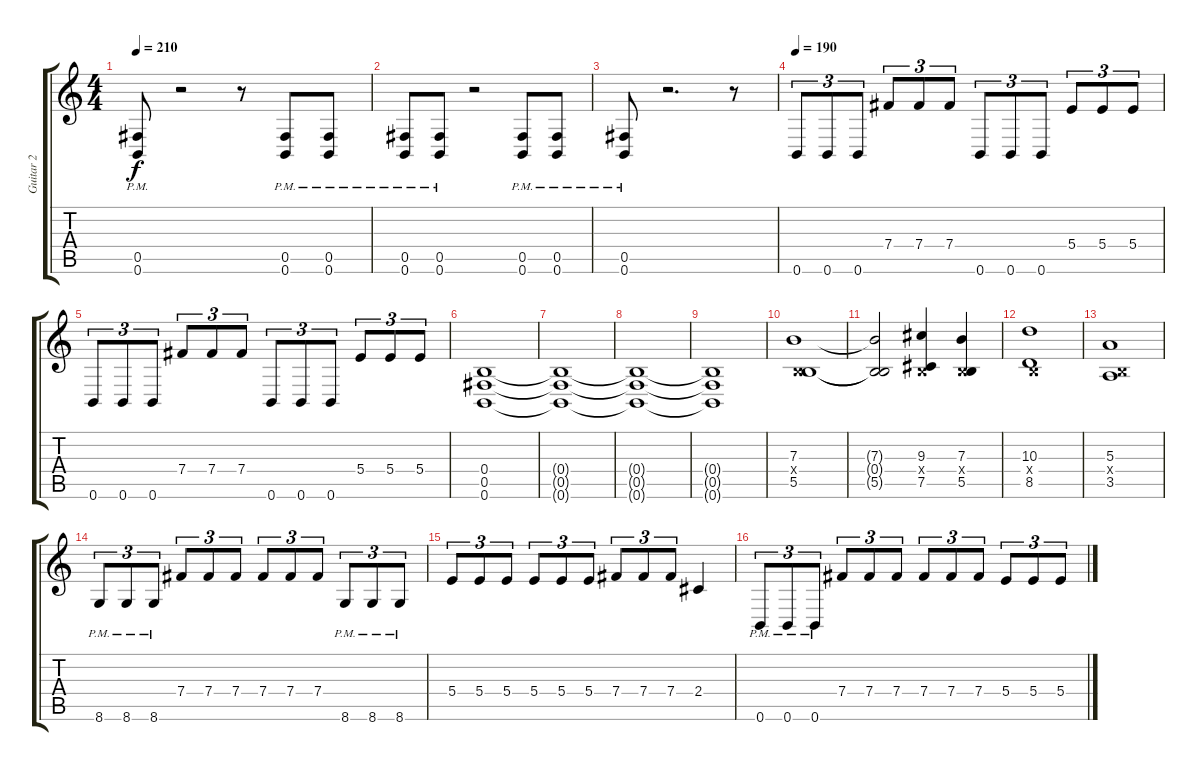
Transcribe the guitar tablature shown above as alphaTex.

\track ("Guitar 2" "Guitar 2") {instrument distortionguitar}
\staff {score tabs}
\tuning (Db4 Ab3 E3 B2 Gb2 B1) {hide}
\ts (4 4)
\tempo 210
\clef g2
\ks c
(0.5{pm} 0.6{pm}).8{dy f} r.2 r.8 (0.5{pm} 0.6{pm}).8 (0.5{pm} 0.6{pm}).8 |
(0.5{pm} 0.6{pm}).8 (0.5{pm} 0.6{pm}).8 r.2 (0.5{pm} 0.6{pm}).8 (0.5{pm} 0.6{pm}).8 |
(0.5{pm} 0.6{pm}).8 r.2{d} r.8 |
\tempo 190
0.6.8{tu (3 2)} 0.6.8{tu (3 2)} 0.6.8{tu (3 2)} 7.4.8{tu (3 2)} 7.4.8{tu (3 2)} 7.4.8{tu (3 2)} 0.6.8{tu (3 2)} 0.6.8{tu (3 2)} 0.6.8{tu (3 2)} 5.4.8{tu (3 2)} 5.4.8{tu (3 2)} 5.4.8{tu (3 2)} |
0.6.8{tu (3 2)} 0.6.8{tu (3 2)} 0.6.8{tu (3 2)} 7.4.8{tu (3 2)} 7.4.8{tu (3 2)} 7.4.8{tu (3 2)} 0.6.8{tu (3 2)} 0.6.8{tu (3 2)} 0.6.8{tu (3 2)} 5.4.8{tu (3 2)} 5.4.8{tu (3 2)} 5.4.8{tu (3 2)} |
(0.4 0.5 0.6).1 |
(0.4{t} 0.5{t} 0.6{t}).1 |
(0.4{t} 0.5{t} 0.6{t}).1 |
(0.4{t} 0.5{t} 0.6{t}).1 |
(7.3 0.4{x} 5.5).1 |
(7.3{t} 0.4{t} 5.5{t}).2 (9.3 0.4{x} 7.5).4 (7.3 0.4{x} 5.5).4 |
(10.3 0.4{x} 8.5).1 |
(5.3 0.4{x} 3.5).1 |
8.6{pm}.8{tu (3 2)} 8.6{pm}.8{tu (3 2)} 8.6{pm}.8{tu (3 2)} 7.4.8{tu (3 2)} 7.4.8{tu (3 2)} 7.4.8{tu (3 2)} 7.4.8{tu (3 2)} 7.4.8{tu (3 2)} 7.4.8{tu (3 2)} 8.6{pm}.8{tu (3 2)} 8.6{pm}.8{tu (3 2)} 8.6{pm}.8{tu (3 2)} |
5.4.8{tu (3 2)} 5.4.8{tu (3 2)} 5.4.8{tu (3 2)} 5.4.8{tu (3 2)} 5.4.8{tu (3 2)} 5.4.8{tu (3 2)} 7.4.8{tu (3 2)} 7.4.8{tu (3 2)} 7.4.8{tu (3 2)} 2.4.4 |
0.6{pm}.8{tu (3 2)} 0.6{pm}.8{tu (3 2)} 0.6{pm}.8{tu (3 2)} 7.4.8{tu (3 2)} 7.4.8{tu (3 2)} 7.4.8{tu (3 2)} 7.4.8{tu (3 2)} 7.4.8{tu (3 2)} 7.4.8{tu (3 2)} 5.4.8{tu (3 2)} 5.4.8{tu (3 2)} 5.4.8{tu (3 2)}
